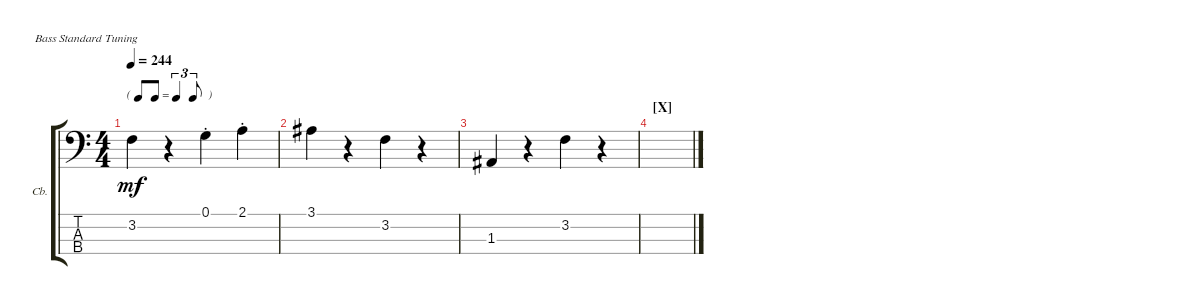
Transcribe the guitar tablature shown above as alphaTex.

\defaultSystemsLayout 4
\bracketExtendMode groupsimilarinstruments
\firstSystemTrackNameOrientation horizontal
\otherSystemsTrackNameOrientation horizontal
\track ("Contrabass" "Cb.") {instrument acousticbass}
\staff {score tabs}
\tuning (G2 D2 A1 E1)
\ts (4 4)
\tf triplet8th
\tempo 244
\clef f4
\ks c
3.2.4{dy mf} r.4 0.1{st}.4 2.1{st}.4 |
3.1.4 r.4 3.2.4 r.4 |
1.3.4 r.4 3.2.4 r.4 |
\section ("X" "")
